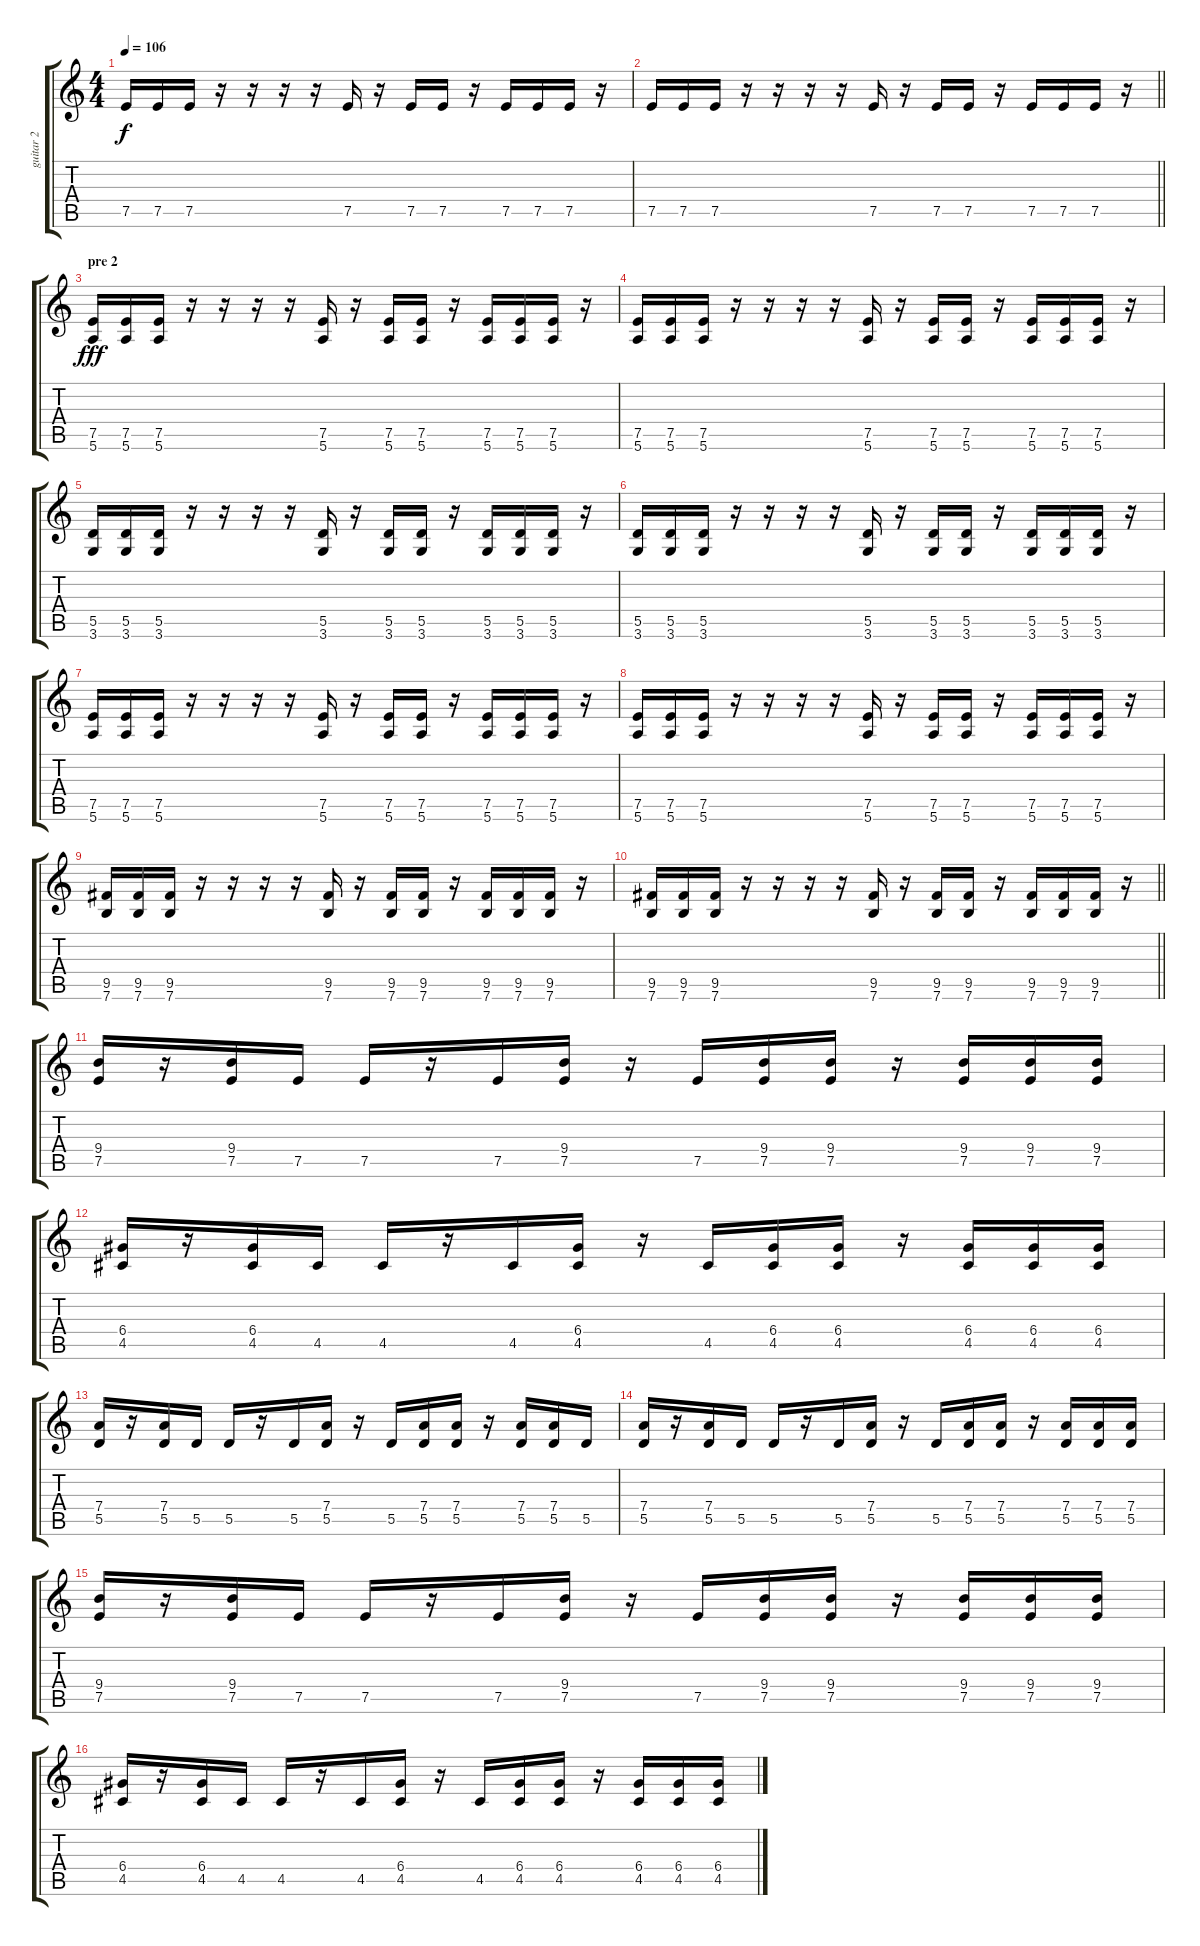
\track ("guitar 2" "guitar 2") {instrument electricguitarjazz}
\staff {score tabs}
\tuning (E4 B3 G3 D3 A2 E2) {hide}
\ts (4 4)
\tempo 106
\clef g2
\ks c
7.5.16{dy f instrument electricguitarmuted} 7.5.16 7.5.16 r.16 r.16 r.16 r.16 7.5.16 r.16 7.5.16 7.5.16 r.16 7.5.16 7.5.16 7.5.16 r.16 |
\barLineRight lightlight
7.5.16{instrument electricguitarmuted} 7.5.16 7.5.16 r.16 r.16 r.16 r.16 7.5.16 r.16 7.5.16 7.5.16 r.16 7.5.16 7.5.16 7.5.16 r.16 |
\section ("" "pre 2")
(7.5 5.6).16{dy fff} (7.5 5.6).16 (7.5 5.6).16 r.16 r.16 r.16 r.16 (7.5 5.6).16 r.16 (7.5 5.6).16 (7.5 5.6).16 r.16 (7.5 5.6).16 (7.5 5.6).16 (7.5 5.6).16 r.16 |
(7.5 5.6).16 (7.5 5.6).16 (7.5 5.6).16 r.16 r.16 r.16 r.16 (7.5 5.6).16 r.16 (7.5 5.6).16 (7.5 5.6).16 r.16 (7.5 5.6).16 (7.5 5.6).16 (7.5 5.6).16 r.16 |
(5.5 3.6).16 (5.5 3.6).16 (5.5 3.6).16 r.16 r.16 r.16 r.16 (5.5 3.6).16 r.16 (5.5 3.6).16 (5.5 3.6).16 r.16 (5.5 3.6).16 (5.5 3.6).16 (5.5 3.6).16 r.16 |
(5.5 3.6).16 (5.5 3.6).16 (5.5 3.6).16 r.16 r.16 r.16 r.16 (5.5 3.6).16 r.16 (5.5 3.6).16 (5.5 3.6).16 r.16 (5.5 3.6).16 (5.5 3.6).16 (5.5 3.6).16 r.16 |
(7.5 5.6).16 (7.5 5.6).16 (7.5 5.6).16 r.16 r.16 r.16 r.16 (7.5 5.6).16 r.16 (7.5 5.6).16 (7.5 5.6).16 r.16 (7.5 5.6).16 (7.5 5.6).16 (7.5 5.6).16 r.16 |
(7.5 5.6).16 (7.5 5.6).16 (7.5 5.6).16 r.16 r.16 r.16 r.16 (7.5 5.6).16 r.16 (7.5 5.6).16 (7.5 5.6).16 r.16 (7.5 5.6).16 (7.5 5.6).16 (7.5 5.6).16 r.16 |
(9.5 7.6).16 (9.5 7.6).16 (9.5 7.6).16 r.16 r.16 r.16 r.16 (9.5 7.6).16 r.16 (9.5 7.6).16 (9.5 7.6).16 r.16 (9.5 7.6).16 (9.5 7.6).16 (9.5 7.6).16 r.16 |
\barLineRight lightlight
(9.5 7.6).16 (9.5 7.6).16 (9.5 7.6).16 r.16 r.16 r.16 r.16 (9.5 7.6).16 r.16 (9.5 7.6).16 (9.5 7.6).16 r.16 (9.5 7.6).16 (9.5 7.6).16 (9.5 7.6).16 r.16 |
(9.4 7.5).16 r.16 (9.4 7.5).16 7.5.16 7.5.16 r.16 7.5.16 (9.4 7.5).16 r.16 7.5.16 (9.4 7.5).16 (9.4 7.5).16 r.16 (9.4 7.5).16 (9.4 7.5).16 (9.4 7.5).16 |
(6.4 4.5).16 r.16 (6.4 4.5).16 4.5.16 4.5.16 r.16 4.5.16 (6.4 4.5).16 r.16 4.5.16 (6.4 4.5).16 (6.4 4.5).16 r.16 (6.4 4.5).16 (6.4 4.5).16 (6.4 4.5).16 |
(7.4 5.5).16 r.16 (7.4 5.5).16 5.5.16 5.5.16 r.16 5.5.16 (7.4 5.5).16 r.16 5.5.16 (7.4 5.5).16 (7.4 5.5).16 r.16 (7.4 5.5).16 (7.4 5.5).16 5.5.16 |
(7.4 5.5).16 r.16 (7.4 5.5).16 5.5.16 5.5.16 r.16 5.5.16 (7.4 5.5).16 r.16 5.5.16 (7.4 5.5).16 (7.4 5.5).16 r.16 (7.4 5.5).16 (7.4 5.5).16 (7.4 5.5).16 |
(9.4 7.5).16 r.16 (9.4 7.5).16 7.5.16 7.5.16 r.16 7.5.16 (9.4 7.5).16 r.16 7.5.16 (9.4 7.5).16 (9.4 7.5).16 r.16 (9.4 7.5).16 (9.4 7.5).16 (9.4 7.5).16 |
(6.4 4.5).16 r.16 (6.4 4.5).16 4.5.16 4.5.16 r.16 4.5.16 (6.4 4.5).16 r.16 4.5.16 (6.4 4.5).16 (6.4 4.5).16 r.16 (6.4 4.5).16 (6.4 4.5).16 (6.4 4.5).16
